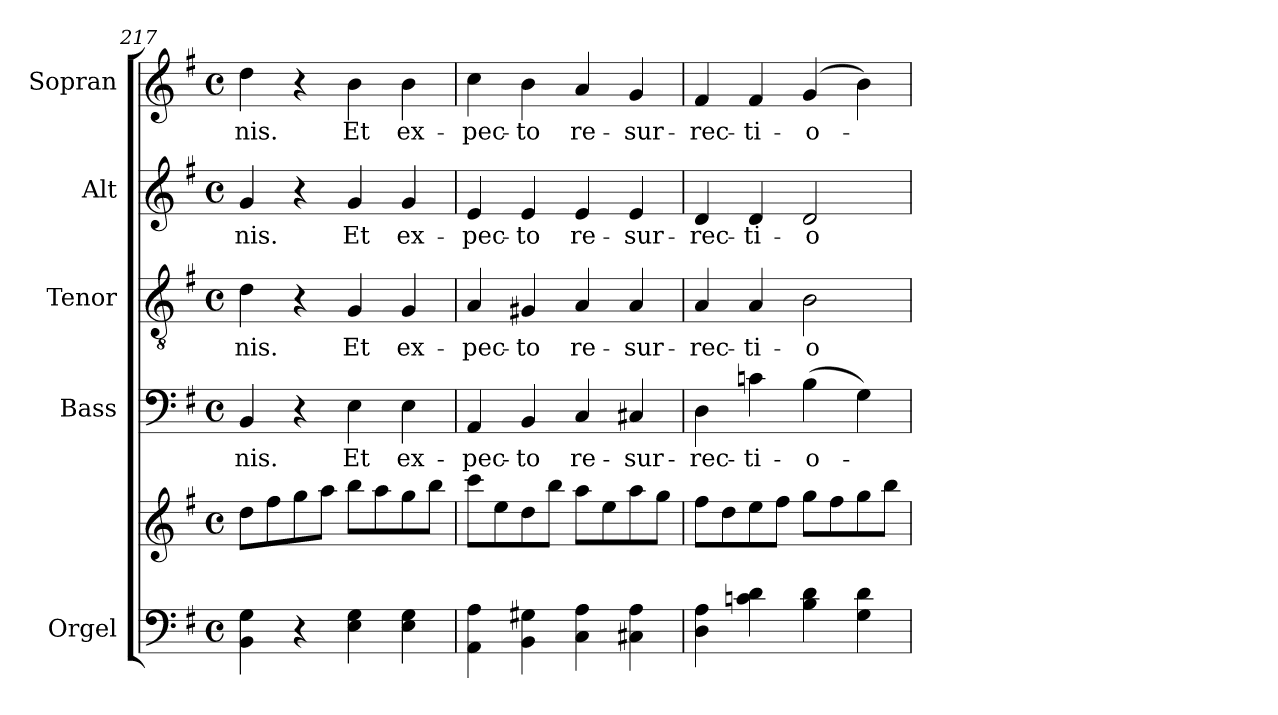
**kern	**kern	**kern	**text	**kern	**text	**kern	**text	**kern	**text
*part5	*part5	*part4	*part4	*part3	*part3	*part2	*part2	*part1	*part1
*staff6	*staff5	*staff4	*staff4	*staff3	*staff3	*staff2	*staff2	*staff1	*staff1
*I"Orgel	*	*I"Bass	*	*I"Tenor	*	*I"Alt	*	*I"Sopran	*
*I'Org.	*	*I'B.	*	*I'T.	*	*I'A.	*	*I'S.	*
*clefF4	*clefG2	*clefF4	*	*clefGv2	*	*clefG2	*	*clefG2	*
*k[f#]	*k[f#]	*k[f#]	*	*k[f#]	*	*k[f#]	*	*k[f#]	*
*G:	*G:	*G:	*	*G:	*	*G:	*	*G:	*
*M4/4	*M4/4	*M4/4	*	*M4/4	*	*M4/4	*	*M4/4	*
*met(c)	*met(c)	*met(c)	*	*met(c)	*	*met(c)	*	*met(c)	*
=217	=217	=217	=217	=217	=217	=217	=217	=217	=217
!	!	!	!LO:LY:b	!	!LO:LY:b	!	!LO:LY:b	!	!LO:LY:b
4BB\ 4G\	8dd\L	4BB/	-nis.	4d\	-nis.	4g/	-nis.	4dd\	-nis.
.	8ff#\	.	.	.	.	.	.	.	.
4r	8gg\	4r	.	4r	.	4r	.	4r	.
.	8aa\J	.	.	.	.	.	.	.	.
!	!	!	!LO:LY:b	!	!LO:LY:b	!	!LO:LY:b	!	!LO:LY:b
4E\ 4G\	8bb\L	4E\	Et	4G/	Et	4g/	Et	4b\	Et
.	8aa\	.	.	.	.	.	.	.	.
!	!	!	!LO:LY:b	!	!LO:LY:b	!	!LO:LY:b	!	!LO:LY:b
4E\ 4G\	8gg\	4E\	ex-	4G/	ex-	4g/	ex-	4b\	ex-
.	8bb\J	.	.	.	.	.	.	.	.
=218	=218	=218	=218	=218	=218	=218	=218	=218	=218
!	!	!	!LO:LY:b	!	!LO:LY:b	!	!LO:LY:b	!	!LO:LY:b
4AA\ 4A\	8ccc\L	4AA/	-pec-	4A/	-pec-	4e/	-pec-	4cc\	-pec-
.	8ee\	.	.	.	.	.	.	.	.
!	!	!	!LO:LY:b	!	!LO:LY:b	!	!LO:LY:b	!	!LO:LY:b
4BB\ 4G#X\	8dd\	4BB/	-to	4G#X/	-to	4e/	-to	4b\	-to
.	8bb\J	.	.	.	.	.	.	.	.
!	!	!	!LO:LY:b	!	!LO:LY:b	!	!LO:LY:b	!	!LO:LY:b
4C\ 4A\	8aa\L	4C/	re-	4A/	re-	4e/	re-	4a/	re-
.	8ee\	.	.	.	.	.	.	.	.
!	!	!	!LO:LY:b	!	!LO:LY:b	!	!LO:LY:b	!	!LO:LY:b
4C#X\ 4A\	8aa\	4C#X/	-sur-	4A/	-sur-	4e/	-sur-	4g/	-sur-
.	8gg\J	.	.	.	.	.	.	.	.
=219	=219	=219	=219	=219	=219	=219	=219	=219	=219
!	!	!	!LO:LY:b	!	!LO:LY:b	!	!LO:LY:b	!	!LO:LY:b
4D\ 4A\	8ff#\L	4D\	-rec-	4A/	-rec-	4d/	-rec-	4f#/	-rec-
.	8dd\	.	.	.	.	.	.	.	.
!	!	!	!LO:LY:b	!	!LO:LY:b	!	!LO:LY:b	!	!LO:LY:b
4cn\ 4d\	8ee\	4cn\	-ti-	4A/	-ti-	4d/	-ti-	4f#/	-ti-
.	8ff#\J	.	.	.	.	.	.	.	.
!	!	!	!LO:LY:b	!	!LO:LY:b	!	!LO:LY:b	!	!LO:LY:b
4B\ 4d\	8gg\L	(>4B\	-o-	2B\	-o-	2d/	-o-	(4g/	-o-
.	8ff#\	.	.	.	.	.	.	.	.
4G\ 4d\	8gg\	4G\)	.	.	.	.	.	4b\)	.
.	8bb\J	.	.	.	.	.	.	.	.
=	=	=	=	=	=	=	=	=	=
*-	*-	*-	*-	*-	*-	*-	*-	*-	*-
